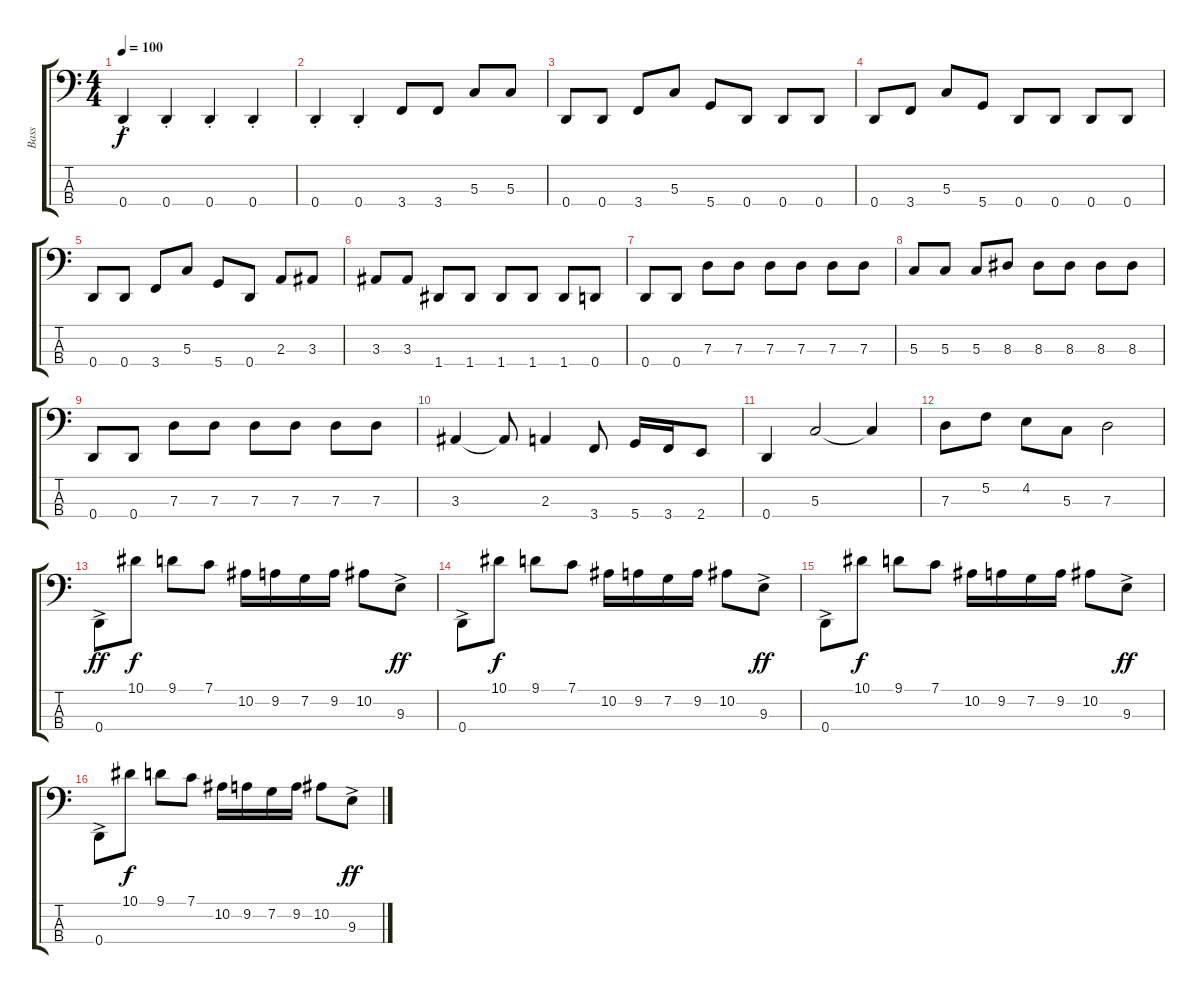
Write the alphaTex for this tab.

\track ("Bass" "Bass") {instrument electricbasspick}
\staff {score tabs}
\tuning (F2 C2 G1 D1) {hide}
\ts (4 4)
\tempo 100
\clef f4
\ks c
0.4{st}.4{dy f} 0.4{st}.4 0.4{st}.4 0.4{st}.4 |
0.4{st}.4 0.4{st}.4 3.4.8 3.4.8 5.3.8 5.3.8 |
0.4.8 0.4.8 3.4.8 5.3.8 5.4.8 0.4.8 0.4.8 0.4.8 |
0.4.8 3.4.8 5.3.8 5.4.8 0.4.8 0.4.8 0.4.8 0.4.8 |
0.4.8 0.4.8 3.4.8 5.3.8 5.4.8 0.4.8 2.3.8 3.3.8 |
3.3.8 3.3.8 1.4.8 1.4.8 1.4.8 1.4.8 1.4.8 0.4.8 |
0.4.8 0.4.8 7.3.8 7.3.8 7.3.8 7.3.8 7.3.8 7.3.8 |
5.3.8 5.3.8 5.3.8 8.3.8 8.3.8 8.3.8 8.3.8 8.3.8 |
0.4.8 0.4.8 7.3.8 7.3.8 7.3.8 7.3.8 7.3.8 7.3.8 |
3.3.4 3.3{t}.8 2.3.4 3.4.8 5.4.16 3.4.16 2.4.8 |
0.4.4 5.3.2 5.3{t}.4 |
7.3.8 5.2.8 4.2.8 5.3.8 7.3.2 |
0.4{ac}.8{dy ff} 10.1.8{dy f} 9.1.8 7.1.8 10.2.16 9.2.16 7.2.16 9.2.16 10.2.8 9.3{ac}.8{dy ff} |
0.4{ac}.8 10.1.8{dy f} 9.1.8 7.1.8 10.2.16 9.2.16 7.2.16 9.2.16 10.2.8 9.3{ac}.8{dy ff} |
0.4{ac}.8 10.1.8{dy f} 9.1.8 7.1.8 10.2.16 9.2.16 7.2.16 9.2.16 10.2.8 9.3{ac}.8{dy ff} |
0.4{ac}.8 10.1.8{dy f} 9.1.8 7.1.8 10.2.16 9.2.16 7.2.16 9.2.16 10.2.8 9.3{ac}.8{dy ff}
